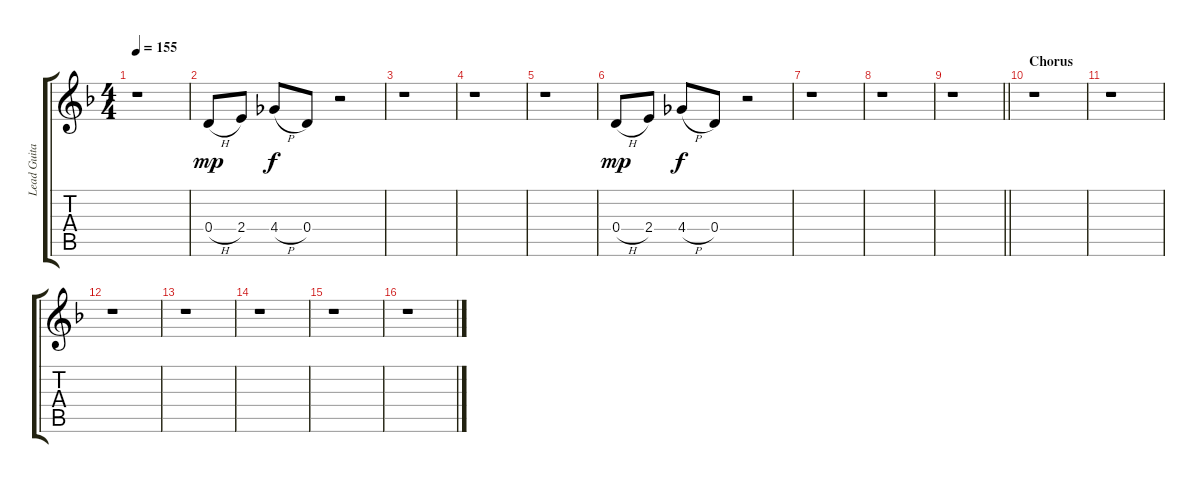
\track ("Lead Guitar" "Lead Guita") {instrument distortionguitar}
\staff {score tabs}
\tuning (E4 B3 G3 D3 A2 E2) {hide}
\ts (4 4)
\tempo 155
\clef g2
\ks f
r.1{dy f} |
0.4{h}.8{dy mp} 2.4.8 4.4{h}.8{dy f} 0.4.8 r.2 |
r.1 |
r.1 |
r.1 |
0.4{h}.8{dy mp} 2.4.8 4.4{h}.8{dy f} 0.4.8 r.2 |
r.1 |
r.1 |
\barLineRight lightlight
r.1 |
\section ("" "Chorus")
r.1 |
r.1 |
r.1 |
r.1 |
r.1 |
r.1 |
r.1
